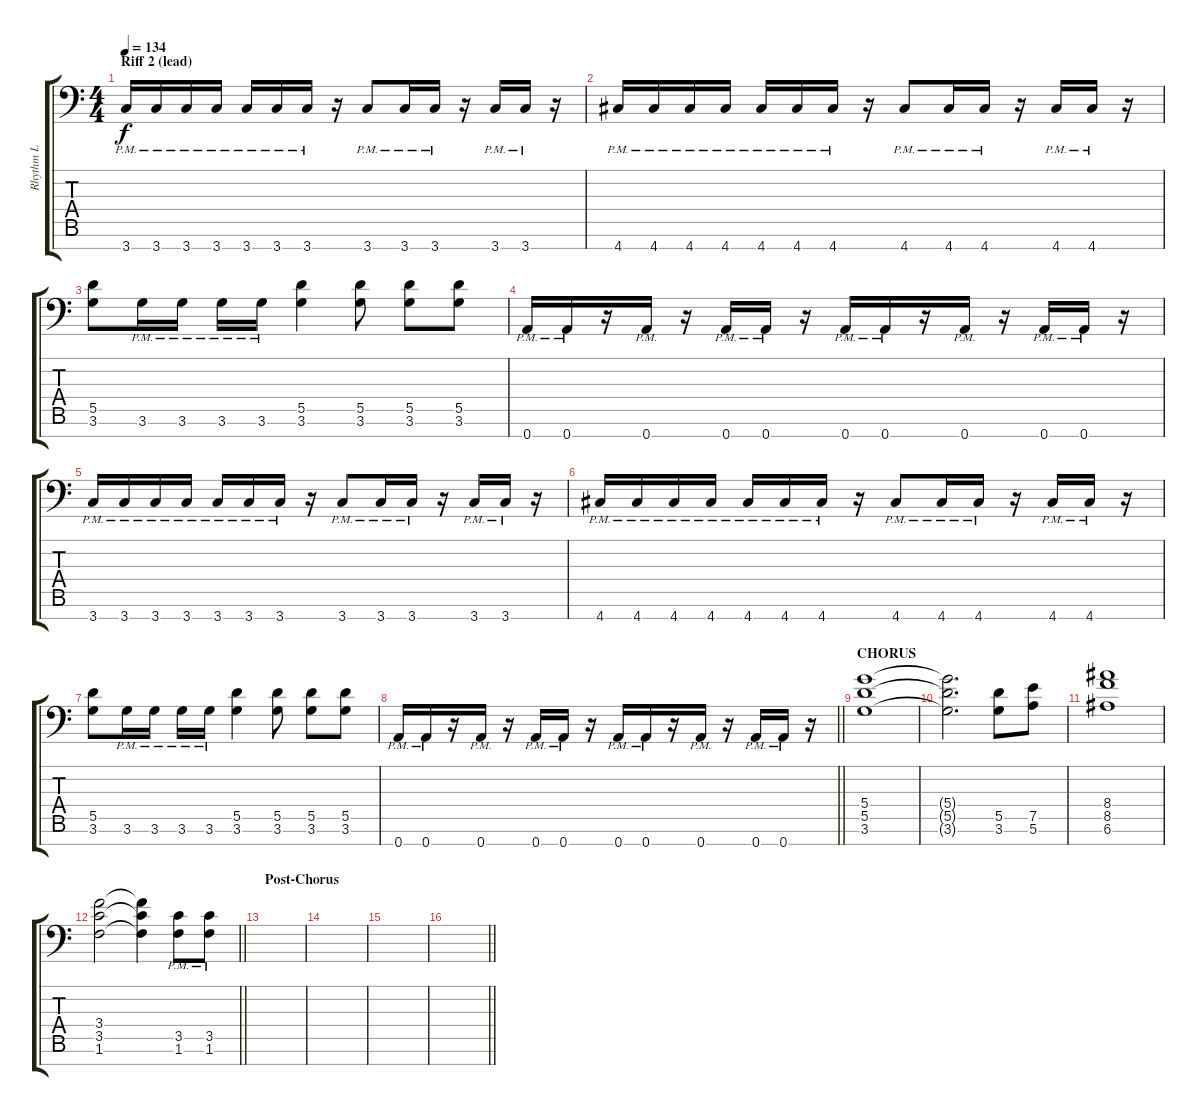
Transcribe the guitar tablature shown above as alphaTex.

\track ("Rhythm L" "Rhythm L") {instrument distortionguitar}
\staff {score tabs}
\tuning (E4 B3 G3 D3 A2 E2 A1) {hide}
\ts (4 4)
\section ("" "Riff 2 (lead)")
\tempo 134
\clef f4
\ks c
3.7{pm}.16{dy f} 3.7{pm}.16 3.7{pm}.16 3.7{pm}.16 3.7{pm}.16 3.7{pm}.16 3.7{pm}.16 r.16 3.7{pm}.8 3.7{pm}.16 3.7{pm}.16 r.16 3.7{pm}.16 3.7{pm}.16 r.16 |
4.7{pm}.16 4.7{pm}.16 4.7{pm}.16 4.7{pm}.16 4.7{pm}.16 4.7{pm}.16 4.7{pm}.16 r.16 4.7{pm}.8 4.7{pm}.16 4.7{pm}.16 r.16 4.7{pm}.16 4.7{pm}.16 r.16 |
(5.5 3.6).8 3.6{pm}.16 3.6{pm}.16 3.6{pm}.16 3.6{pm}.16 (5.5 3.6).4 (5.5 3.6).8 (5.5 3.6).8 (5.5 3.6).8 |
0.7{pm}.16 0.7{pm}.16 r.16 0.7{pm}.16 r.16 0.7{pm}.16 0.7{pm}.16 r.16 0.7{pm}.16 0.7{pm}.16 r.16 0.7{pm}.16 r.16 0.7{pm}.16 0.7{pm}.16 r.16 |
3.7{pm}.16 3.7{pm}.16 3.7{pm}.16 3.7{pm}.16 3.7{pm}.16 3.7{pm}.16 3.7{pm}.16 r.16 3.7{pm}.8 3.7{pm}.16 3.7{pm}.16 r.16 3.7{pm}.16 3.7{pm}.16 r.16 |
4.7{pm}.16 4.7{pm}.16 4.7{pm}.16 4.7{pm}.16 4.7{pm}.16 4.7{pm}.16 4.7{pm}.16 r.16 4.7{pm}.8 4.7{pm}.16 4.7{pm}.16 r.16 4.7{pm}.16 4.7{pm}.16 r.16 |
(5.5 3.6).8 3.6{pm}.16 3.6{pm}.16 3.6{pm}.16 3.6{pm}.16 (5.5 3.6).4 (5.5 3.6).8 (5.5 3.6).8 (5.5 3.6).8 |
\barLineRight lightlight
0.7{pm}.16 0.7{pm}.16 r.16 0.7{pm}.16 r.16 0.7{pm}.16 0.7{pm}.16 r.16 0.7{pm}.16 0.7{pm}.16 r.16 0.7{pm}.16 r.16 0.7{pm}.16 0.7{pm}.16 r.16 |
\section ("" "CHORUS")
(5.4 5.5 3.6).1 |
(5.4{t} 5.5{t} 3.6{t}).2{d} (5.5 3.6).8 (7.5 5.6).8 |
(8.4 8.5 6.6).1 |
\barLineRight lightlight
(3.4 3.5 1.6).2 (3.4{t} 3.5{t} 1.6{t}).4 (3.5{pm} 1.6{pm}).8 (3.5{pm} 1.6{pm}).8 |
\section ("" "Post-Chorus")
|
|
|
\barLineRight lightlight
